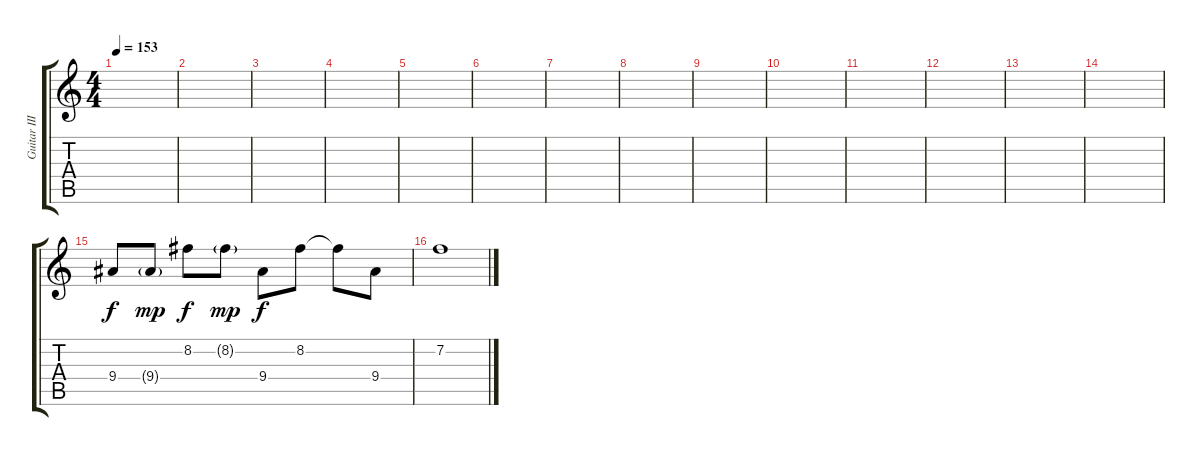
\track ("Guitar III - (High Clean) Jade" "Guitar III") {instrument electricguitarclean}
\staff {score tabs}
\tuning (Eb4 Bb3 Gb3 Db3 Ab2 Eb2) {hide}
\ts (4 4)
\tempo 153
\clef g2
\ks c
|
|
|
|
|
|
|
|
|
|
|
|
|
|
9.4.8 9.4{g}.8{dy mp} 8.2.8{dy f} 8.2{g}.8{dy mp} 9.4.8{dy f} 8.2.8 8.2{t}.8 9.4.8 |
7.2.1
